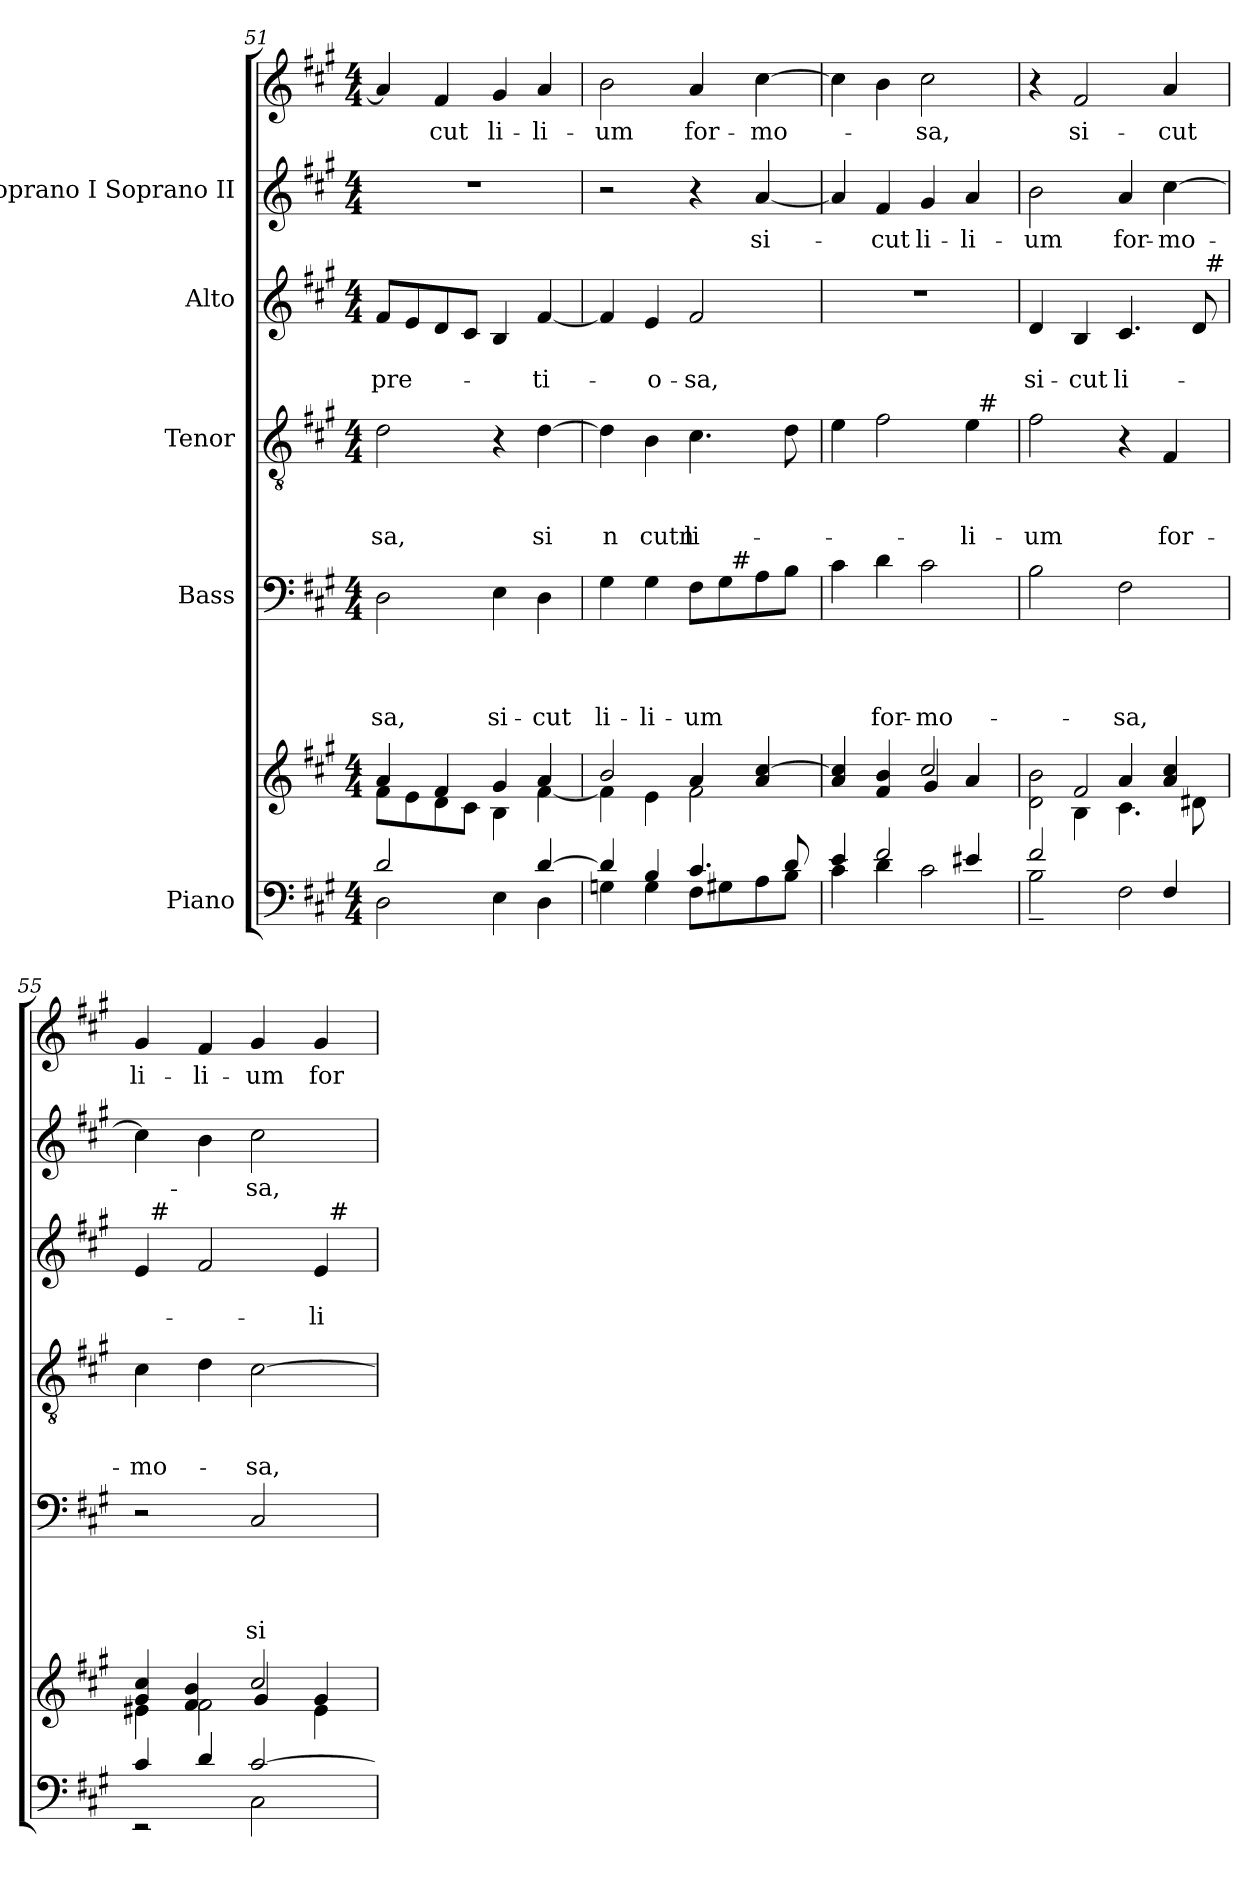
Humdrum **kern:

**kern	**kern	**kern	**text	**text	**text	**text	**kern	**text	**text	**text	**kern	**text	**text	**kern	**text	**kern	**text
*part5	*part5	*part4	*part4	*part4	*part4	*part4	*part3	*part3	*part3	*part3	*part2	*part2	*part2	*part1	*part1	*part1	*part1
*staff7	*staff6	*staff5	*staff5	*staff5	*staff5	*staff5	*staff4	*staff4	*staff4	*staff4	*staff3	*staff3	*staff3	*staff2	*staff2	*staff1	*staff1
*I"Piano	*	*I"Bass	*	*	*	*	*I"Tenor	*	*	*	*I"Alto	*	*	*I"Soprano I Soprano II	*	*	*
!!LO:PB:g=z
*clefF4	*clefG2	*clefF4	*	*	*	*	*clefGv2	*	*	*	*clefG2	*	*	*clefG2	*	*clefG2	*
*k[f#c#g#]	*k[f#c#g#]	*k[f#c#g#]	*	*	*	*	*k[f#c#g#]	*	*	*	*k[f#c#g#]	*	*	*k[f#c#g#]	*	*k[f#c#g#]	*
*A:	*A:	*A:	*	*	*	*	*A:	*	*	*	*A:	*	*	*A:	*	*A:	*
*M4/4	*M4/4	*M4/4	*	*	*	*	*M4/4	*	*	*	*M4/4	*	*	*M4/4	*	*M4/4	*
=51	=51	=51	=51	=51	=51	=51	=51	=51	=51	=51	=51	=51	=51	=51	=51	=51	=51
*^	*^	*	*	*	*	*	*	*	*	*	*	*	*	*	*	*	*
!	!	!	!	!	!	!	!	!LO:LY:b	!	!	!	!LO:LY:b	!	!	!LO:LY:b	!	!	!	!
2d/	2D\	4a/	8f#\L	2D\	.	.	.	-sa,	2d\	.	.	-sa,	8f#/L	.	pre-	1r	.	4a/]	.
.	.	.	8e\	.	.	.	.	.	.	.	.	.	8e/	.	.	.	.	.	.
!	!	!	!	!	!	!	!	!	!	!	!	!	!	!	!	!	!	!	!LO:LY:b
.	.	4f#/	8d\	.	.	.	.	.	.	.	.	.	8d/	.	.	.	.	4f#/	cut
.	.	.	8c#\J	.	.	.	.	.	.	.	.	.	8c#/J	.	.	.	.	.	.
!	!	!	!	!	!	!	!	!LO:LY:b	!	!	!	!	!	!	!	!	!	!	!LO:LY:b
4ryy	4E\	4g#/	4B\	4E\	.	.	.	si-	4r	.	.	.	4B/	.	.	.	.	4g#/	li-
!	!	!	!	!	!	!	!	!LO:LY:b	!	!	!	!LO:LY:b	!	!	!LO:LY:b	!	!	!	!LO:LY:b
[>4d/	4D\	4a/	[<4f#\	4D\	.	.	.	-cut	[>4d\	.	.	si	[<4f#/	.	-ti-	.	.	4a/	-li-
=52	=52	=52	=52	=52	=52	=52	=52	=52	=52	=52	=52	=52	=52	=52	=52	=52	=52	=52	=52
!	!	!	!	!	!	!	!	!LO:LY:b	!	!	!	!LO:LY:b:rj	!	!	!	!	!	!	!LO:LY:b
*	*	*	*	*^	*	*	*	*	*	*	*	*	*	*	*	*	*	*	*
4d/]	4Gn\	2b/	4f#\]	4G#\	2ryy	.	.	.	li-	4d\]	.	.	n	4f#/]	.	.	2r	.	2b\	-um
!	!	!	!	!	!	!	!	!	!LO:LY:b	!	!	!	!LO:LY:b:rj	!	!	!LO:LY:b	!	!	!	!
4B/	4G\	.	4e\	4G#\	.	.	.	.	-li-	4B\	.	.	cutn	4e/	.	-o-	.	.	.	.
!	!	!	!	!	!	!	!	!	!LO:LY:b	!	!	!	!LO:LY:b	!	!	!LO:LY:b	!	!	!	!LO:LY:b
4.c#/	8F#\L	4a/	2f#\	8F#\L	8ryy	.	.	.	-um	4.c#\	.	.	li-	2f#/	.	-sa,	4r	.	4a/	for-
.	8G#X\	.	.	8G#\	32ryy	.	.	.	.	.	.	.	.	.	.	.	.	.	.	.
!	!	!	!	!	!LO:TX:a:t=#	!	!	!	!	!	!	!	!	!	!	!	!	!	!	!
.	.	.	.	.	4ryy	.	.	.	.	.	.	.	.	.	.	.	.	.	.	.
!	!	!	!	!	!	!	!	!	!	!	!	!	!	!	!	!	!	!LO:LY:b	!	!LO:LY:b
.	8A\	4a/ [>4cc#/	.	8A\	.	.	.	.	.	.	.	.	.	.	.	.	[<4a/	-si-	[>4cc#\	-mo-
8d/	8B\J	.	.	8B\J	.	.	.	.	.	8d\	.	.	.	.	.	.	.	.	.	.
.	.	.	.	.	16.ryy	.	.	.	.	.	.	.	.	.	.	.	.	.	.	.
*	*	*	*	*v	*v	*	*	*	*	*	*	*	*	*	*	*	*	*	*	*
=53	=53	=53	=53	=53	=53	=53	=53	=53	=53	=53	=53	=53	=53	=53	=53	=53	=53	=53	=53
*	*	*	*	*	*	*	*	*	*^	*	*	*	*	*	*	*	*	*	*
4c#~<\	4e/	4a/ 4cc#/]	2ryy	4c#\	.	.	.	.	4e\	2ryy	.	.	.	1r	.	.	4a/]	.	4cc#\]	.
!	!	!	!	!	!	!	!	!LO:LY:b	!	!	!	!	!	!	!	!	!	!LO:LY:b	!	!
4d\	2f#/	4f#/ 4b/	.	4d\	.	.	.	for-	2f#\	.	.	.	.	.	.	.	4f#/	cut	4b\	.
!	!	!	!	!	!	!	!	!LO:LY:b:rj	!	!	!	!	!	!	!	!	!	!LO:LY:b	!	!LO:LY:b
2c#\	.	2cc#/	4g#/	2c#\	.	.	.	-mo-	.	4ryy	.	.	.	.	.	.	4g#/	li-	2cc#\	-sa,
!	!	!	!	!	!	!	!	!	!	!	!	!	!LO:LY:b	!	!	!	!	!LO:LY:b	!	!
.	4e#X/	.	4a/	.	.	.	.	.	4e\	32ryy	.	.	-li-	.	.	.	4a/	-li-	.	.
!	!	!	!	!	!	!	!	!	!	!LO:TX:a:t=#	!	!	!	!	!	!	!	!	!	!
.	.	.	.	.	.	.	.	.	.	8..ryy	.	.	.	.	.	.	.	.	.	.
=54	=54	=54	=54	=54	=54	=54	=54	=54	=54	=54	=54	=54	=54	=54	=54	=54	=54	=54	=54	=54
*	*^	*	*^	*	*	*	*	*	*	*	*	*	*	*	*	*	*	*	*	*
!	!	!	!	!	!	!	!	!	!	!	!	!	!	!	!LO:LY:b	!	!	!LO:LY:b	!	!LO:LY:b	!	!
*	*	*	*	*	*	*	*	*	*	*	*v	*v	*	*	*	*^	*	*	*	*	*	*
2f#/	2B~<\	2.ryy	2d\ 2b\	4ryy	4ryy	2B\	.	.	.	.	2f#\	.	.	-um	4d/	2ryy	.	si-	2b\	um	4r	.
!	!	!	!	!	!	!	!	!	!	!	!	!	!	!	!	!	!	!LO:LY:b	!	!	!	!LO:LY:b
.	.	.	.	2f#/	4B\	.	.	.	.	.	.	.	.	.	4B/	.	.	-cut	.	.	2f#/	-si-
!	!	!	!	!	!	!	!	!	!	!LO:LY:b	!	!	!	!	!	!	!	!LO:LY:b	!	!LO:LY:b	!	!
2ryy	2F#\	.	4a/	.	4.c#\	2F#\	.	.	.	-sa,	4r	.	.	.	4.c#/	4ryy	.	li-	4a/	for-	.	.
!	!	!	!	!	!	!	!	!	!	!	!	!	!	!LO:LY:b	!	!	!	!	!	!LO:LY:b:rj	!	!LO:LY:b
.	.	4F#/	4a/ 4cc#/	4ryy	.	.	.	.	.	.	4F#/	.	.	for-	.	8ryy	.	.	[>4cc#\	-mo-	4a/	-cut
.	.	.	.	.	8d#X\	.	.	.	.	.	.	.	.	.	8d/	32ryy	.	.	.	.	.	.
!	!	!	!	!	!	!	!	!	!	!	!	!	!	!	!	!LO:TX:a:t=#	!	!	!	!	!	!
.	.	.	.	.	.	.	.	.	.	.	.	.	.	.	.	16.ryy	.	.	.	.	.	.
=55	=55	=55	=55	=55	=55	=55	=55	=55	=55	=55	=55	=55	=55	=55	=55	=55	=55	=55	=55	=55	=55	=55
!	!	!	!	!	!	!	!	!	!	!	!	!	!	!LO:LY:b	!	!	!	!	!	!	!	!LO:LY:b
*	*v	*v	*	*	*	*	*	*	*	*	*	*	*	*	*	*^	*	*	*	*	*	*
4c#/	2rEE	4g#/ 4cc#/	4e#X\	2ryy	2r	.	.	.	.	4c#\	.	.	-mo-	4e/	32ryy	2ryy	.	.	4cc#\]	.	4g#/	-li-
!	!	!	!	!	!	!	!	!	!	!	!	!	!	!	!LO:TX:a:t=#	!	!	!	!	!	!	!
.	.	.	.	.	.	.	.	.	.	.	.	.	.	.	2ryy	.	.	.	.	.	.	.
!	!	!	!	!	!	!	!	!	!	!	!	!	!	!	!	!	!	!	!	!	!	!LO:LY:b
4d/	.	2f#\	4f#/ 4b/	.	.	.	.	.	.	4d\	.	.	.	2f#/	.	.	.	.	4b\	.	4f#/	-li-
!	!	!	!	!	!	!	!	!	!LO:LY:b	!	!	!	!LO:LY:b	!	!	!	!	!	!	!LO:LY:b	!	!LO:LY:b
[>2c#/	2C#\	.	2cc#/	4g#/	2C#/	.	.	.	si-	[>2c#\	.	.	-sa,	.	.	4ryy	.	.	2cc#\	-sa,	4g#/	-um
.	.	.	.	.	.	.	.	.	.	.	.	.	.	.	4...ryy	.	.	.	.	.	.	.
!	!	!	!	!	!	!	!	!	!	!	!	!	!	!	!	!	!	!LO:LY:b	!	!	!	!LO:LY:b
.	.	4e#\	.	4g#/	.	.	.	.	.	.	.	.	.	4e/	.	32ryy	.	-li-	.	.	4g#/	for-
!	!	!	!	!	!	!	!	!	!	!	!	!	!	!	!	!LO:TX:a:t=#	!	!	!	!	!	!
.	.	.	.	.	.	.	.	.	.	.	.	.	.	.	.	8..ryy	.	.	.	.	.	.
*v	*v	*	*	*	*	*	*	*	*	*	*	*	*	*v	*v	*v	*	*	*	*	*	*
*	*v	*v	*v	*	*	*	*	*	*	*	*	*	*	*	*	*	*	*	*
=	=	=	=	=	=	=	=	=	=	=	=	=	=	=	=	=	=
*-	*-	*-	*-	*-	*-	*-	*-	*-	*-	*-	*-	*-	*-	*-	*-	*-	*-
